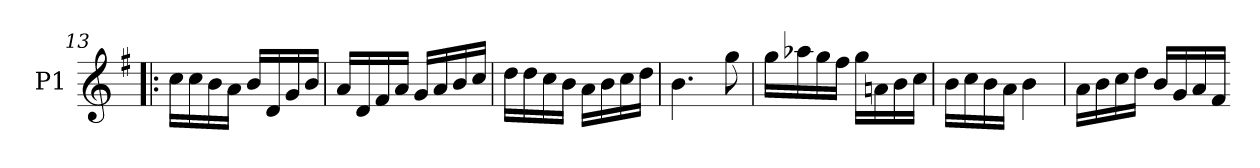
**kern
*part1
*staff1
*I"P1
*clefG2
*k[f#]
*G:
=13!|:
16ccLL
16cc
16b
16aJJ
16bLL
16d
16g
16bJJ
=14
16aLL
16d
16f#
16aJJ
16gLL
16a
16b
16ccJJ
=15
16ddLL
16dd
16cc
16bJJ
16aLL
16b
16cc
16ddJJ
=16
4.b
8gg
=17
16ggLL
16aa-X
16gg
16ff#JJ
16ggLL
16an
16b
16ccJJ
=18
16bLL
16cc
16b
16aJJ
4b
=19
16aLL
16b
16cc
16ddJJ
16bLL
16g
16a
16f#JJ
=-
*-
